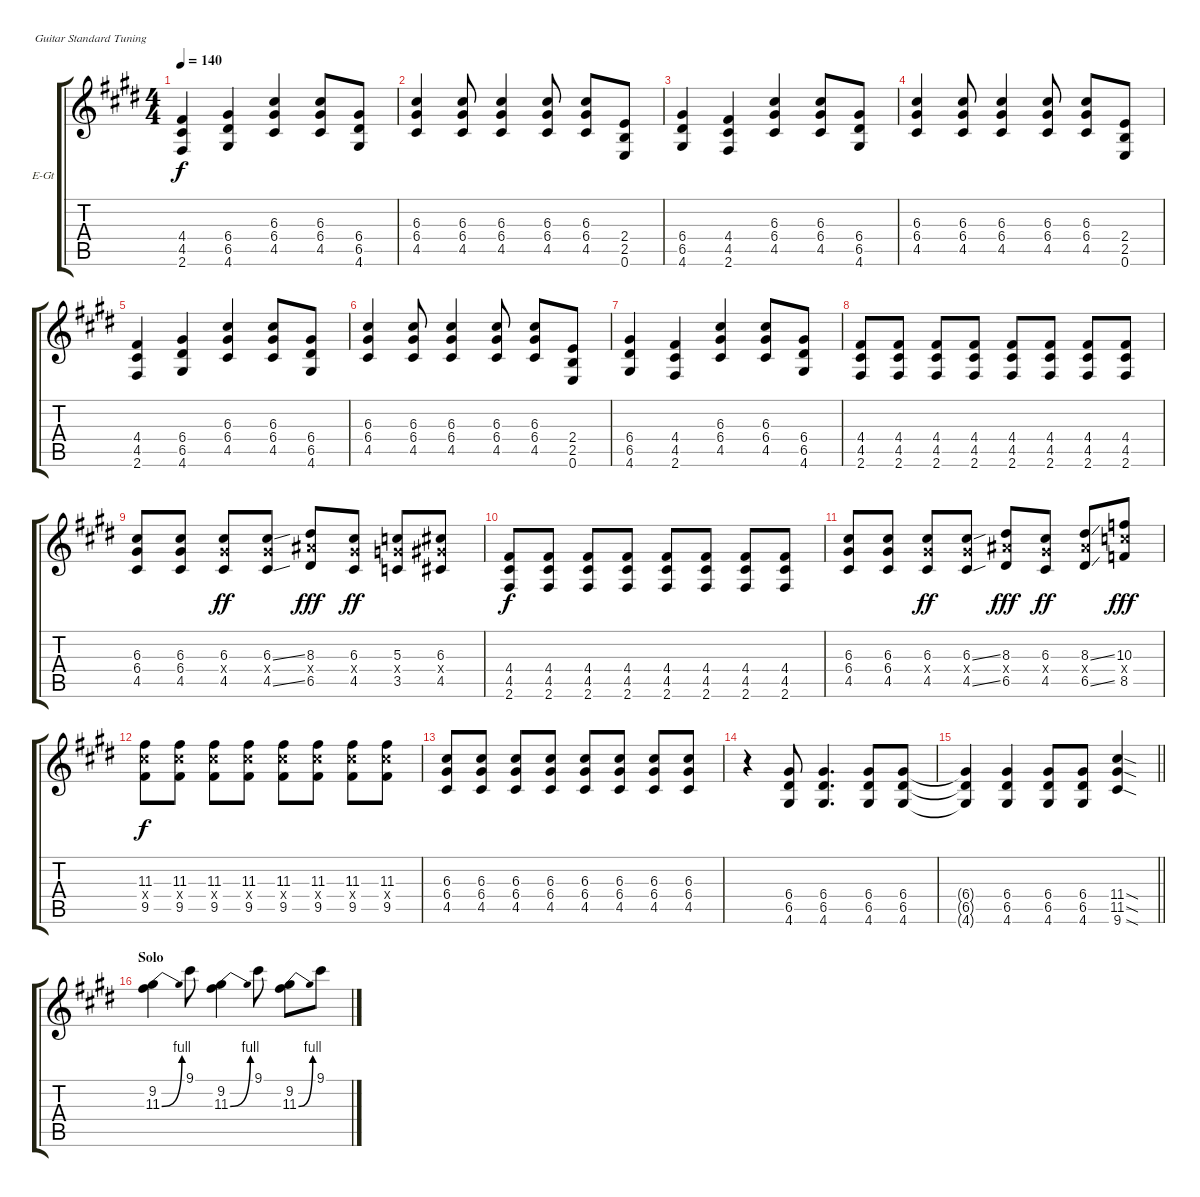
\bracketExtendMode groupsimilarinstruments
\firstSystemTrackNameOrientation horizontal
\otherSystemsTrackNameOrientation horizontal
\track ("Lead Guitar" "E-Gt") {instrument overdrivenguitar}
\staff {score tabs}
\tuning (E4 B3 G3 D3 A2 E2)
\ts (4 4)
\tempo 140
\clef g2
\ks e
(4.4 4.5 2.6).4{dy f} (6.4 6.5 4.6).4 (6.3 6.4 4.5).4 (6.3 6.4 4.5).8 (6.4 6.5 4.6).8 |
(6.3 6.4 4.5).4 (6.3 6.4 4.5).8 (6.3 6.4 4.5).4 (6.3 6.4 4.5).8 (6.3 6.4 4.5).8 (2.4 2.5 0.6).8 |
(6.4 6.5 4.6).4 (4.4 4.5 2.6).4 (6.3 6.4 4.5).4 (6.3 6.4 4.5).8 (6.4 6.5 4.6).8 |
(6.3 6.4 4.5).4 (6.3 6.4 4.5).8 (6.3 6.4 4.5).4 (6.3 6.4 4.5).8 (6.3 6.4 4.5).8 (2.4 2.5 0.6).8 |
(4.4 4.5 2.6).4 (6.4 6.5 4.6).4 (6.3 6.4 4.5).4 (6.3 6.4 4.5).8 (6.4 6.5 4.6).8 |
(6.3 6.4 4.5).4 (6.3 6.4 4.5).8 (6.3 6.4 4.5).4 (6.3 6.4 4.5).8 (6.3 6.4 4.5).8 (2.4 2.5 0.6).8 |
(6.4 6.5 4.6).4 (4.4 4.5 2.6).4 (6.3 6.4 4.5).4 (6.3 6.4 4.5).8 (6.4 6.5 4.6).8 |
(4.4 4.5 2.6).8 (4.4 4.5 2.6).8 (4.4 4.5 2.6).8 (4.4 4.5 2.6).8 (4.4 4.5 2.6).8 (4.4 4.5 2.6).8 (4.4 4.5 2.6).8 (4.4 4.5 2.6).8 |
(6.3 6.4 4.5).8 (6.3 6.4 4.5).8 (6.3 6.4{x} 4.5).8{dy ff} (6.3{ss} 6.4{x} 4.5{ss}).8 (8.3 8.4{x} 6.5).8{dy fff} (6.3 6.4{x} 4.5).8{dy ff} (5.3 5.4{x} 3.5).8 (6.3 6.4{x} 4.5).8 |
(4.4 4.5 2.6).8{dy f} (4.4 4.5 2.6).8 (4.4 4.5 2.6).8 (4.4 4.5 2.6).8 (4.4 4.5 2.6).8 (4.4 4.5 2.6).8 (4.4 4.5 2.6).8 (4.4 4.5 2.6).8 |
(6.3 6.4 4.5).8 (6.3 6.4 4.5).8 (6.3 6.4{x} 4.5).8{dy ff} (6.3{ss} 6.4{x} 4.5{ss}).8 (8.3 8.4{x} 6.5).8{dy fff} (6.3 6.4{x} 4.5).8{dy ff} (8.3{ss} 8.4{x} 6.5{ss}).8 (10.3 10.4{x} 8.5).8{dy fff} |
(11.3 11.4{x} 9.5).8{dy f} (11.3 11.4{x} 9.5).8 (11.3 11.4{x} 9.5).8 (11.3 11.4{x} 9.5).8 (11.3 11.4{x} 9.5).8 (11.3 11.4{x} 9.5).8 (11.3 11.4{x} 9.5).8 (11.3 11.4{x} 9.5).8 |
(6.3 6.4 4.5).8 (6.3 6.4 4.5).8 (6.3 6.4 4.5).8 (6.3 6.4 4.5).8 (6.3 6.4 4.5).8 (6.3 6.4 4.5).8 (6.3 6.4 4.5).8 (6.3 6.4 4.5).8 |
r.4 (6.4 6.5 4.6).8 (6.4 6.5 4.6).4{d} (6.4 6.5 4.6).8 (6.4 6.5 4.6).8 |
\barLineRight lightlight
(6.4{t} 6.5{t} 4.6{t}).4 (6.4 6.5 4.6).4 (6.4 6.5 4.6).8 (6.4 6.5 4.6).8 (11.4{sod} 11.5{sod} 9.6{sod}).4 |
\section ("" "Solo")
(9.2 11.3{be (bend 0 0 60 4)}).4 9.1.8 (9.2 11.3{be (bend 0 0 60 4)}).4 9.1.8 (9.2 11.3{be (bend 0 0 60 4)}).8 9.1.8
